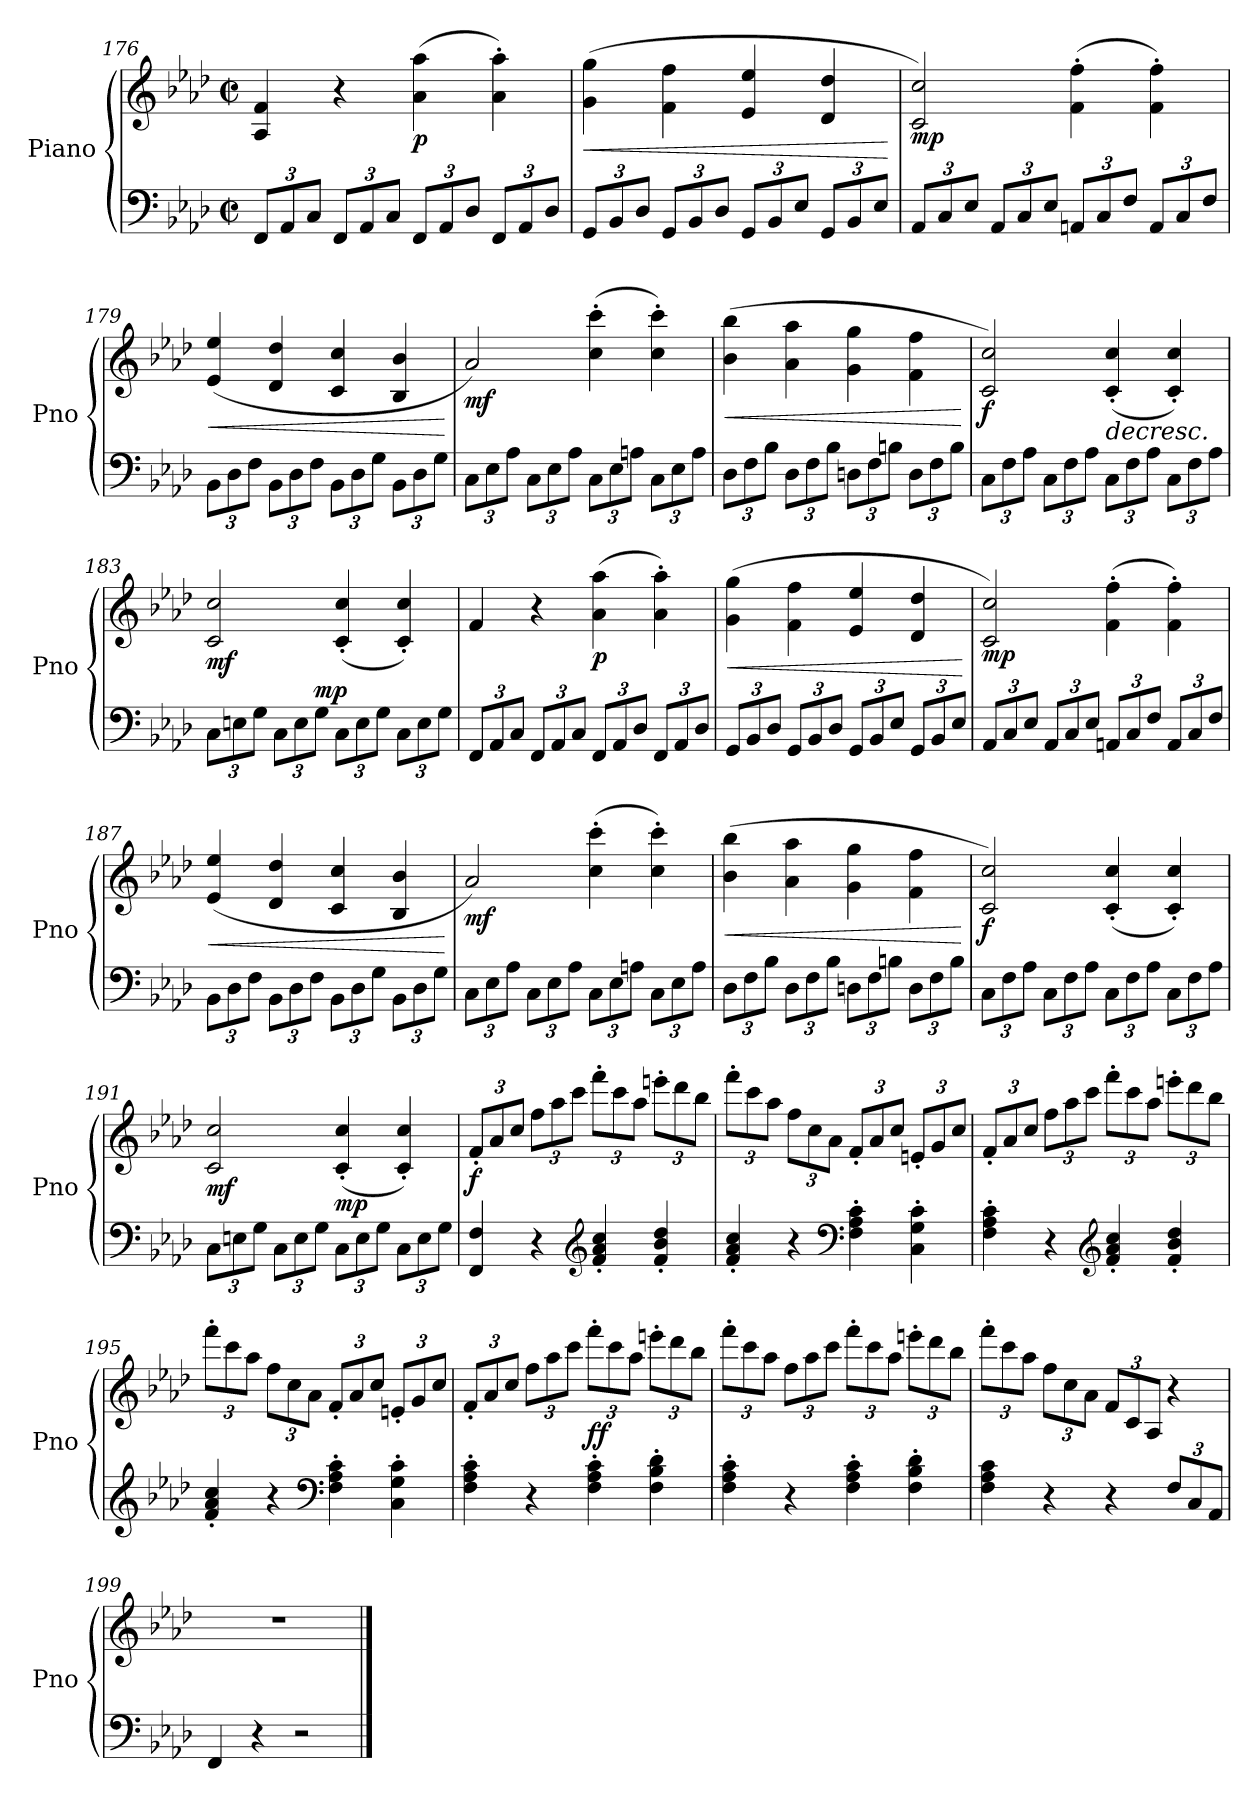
**kern	**kern	**dynam
*part1	*part1	*part1
*staff2	*staff1	*staff1/2
*I"Piano	*	*
*I'Pno	*	*
!!LO:PB:g=z
*clefF4	*clefG2	*
*k[b-e-a-d-]	*k[b-e-a-d-]	*
*A-:	*A-:	*
*M2/2	*M2/2	*
*met(c|)	*met(c|)	*
*Xbrackettup	*	*
=176	=176	=176
12FF/L	4A-/ 4f/	.
12AA-/	.	.
12C/J	.	.
12FF/L	4r	.
12AA-/	.	.
12C/J	.	.
!	!	!LO:DY:b
12FF/L	(4a-\ 4aa-\	p
12AA-/	.	.
12D-/J	.	.
12FF/L	4a-\' 4aa-\')	.
12AA-/	.	.
12D-/J	.	.
=177	=177	=177
!	!	!LO:HP:b
12GG/L	(4g\ 4gg\	<
12BB-/	.	.
12D-/J	.	.
12GG/L	4f\ 4ff\	.
12BB-/	.	.
12D-/J	.	.
12GG/L	4e-/ 4ee-/	.
12BB-/	.	.
12E-/J	.	.
12GG/L	4d-/ 4dd-/	.
12BB-/	.	.
12E-/J	.	.
.	.	[
=178	=178	=178
!	!	!LO:DY:b
12AA-/L	2c/ 2cc/)	mp
12C/	.	.
12E-/J	.	.
12AA-/L	.	.
12C/	.	.
12E-/J	.	.
12AAn/L	(4f\' 4ff\'	.
12C/	.	.
12F/J	.	.
12AA/L	4f\' 4ff\')	.
12C/	.	.
12F/J	.	.
!!LO:LB:g=z
=179	=179	=179
!	!	!LO:HP:b
12BB-\L	(4e-/ 4ee-/	<
12D-\	.	.
12F\J	.	.
12BB-\L	4d-/ 4dd-/	.
12D-\	.	.
12F\J	.	.
12BB-\L	4c/ 4cc/	.
12D-\	.	.
12G\J	.	.
12BB-\L	4B-/ 4b-/	.
12D-\	.	.
12G\J	.	.
.	.	[
=180	=180	=180
!	!	!LO:DY:b
12C\L	2a-/)	mf
12E-\	.	.
12A-\J	.	.
12C\L	.	.
12E-\	.	.
12A-\J	.	.
12C\L	(4cc\' 4ccc\'	.
12E-\	.	.
12An\J	.	.
12C\L	4cc\' 4ccc\')	.
12E-\	.	.
12A\J	.	.
=181	=181	=181
!	!	!LO:HP:b
12D-\L	(4b-\ 4bb-\	<
12F\	.	.
12B-\J	.	.
12D-\L	4a-\ 4aa-\	.
12F\	.	.
12B-\J	.	.
12Dn\L	4g\ 4gg\	.
12F\	.	.
12Bn\J	.	.
12D\L	4f\ 4ff\	.
12F\	.	.
12B\J	.	.
.	.	[
!!LO:LB:g=z
=182	=182	=182
!	!	!LO:DY:b
12C\L	2c/ 2cc/)	f
12F\	.	.
12A-\J	.	.
12C\L	.	.
12F\	.	.
12A-\J	.	.
!	!	!LO:HP:b
12C\L	(4c/' 4cc/'	>
12F\	.	.
12A-\J	.	.
12C\L	4c/' 4cc/')	.
12F\	.	.
12A-\J	.	.
=183	=183	=183
!	!	!LO:DY:b
12C\L	2c/ 2cc/	mf
12En\	.	.
12G\J	.	.
12C\L	.	.
12E\	.	.
!	!	!LO:DY:a=2
12G\J	.	mp
12C\L	(4c/' 4cc/'	.
12E\	.	.
12G\J	.	.
12C\L	4c/' 4cc/')	]
12E\	.	.
12G\J	.	.
=184	=184	=184
12FF/L	4f/	.
12AA-/	.	.
12C/J	.	.
12FF/L	4r	.
12AA-/	.	.
12C/J	.	.
!	!	!LO:DY:b
12FF/L	(4a-\ 4aa-\	p
12AA-/	.	.
12D-/J	.	.
12FF/L	4a-\' 4aa-\')	.
12AA-/	.	.
12D-/J	.	.
!!LO:LB:g=z
=185	=185	=185
!	!	!LO:HP:b
12GG/L	(4g\ 4gg\	<
12BB-/	.	.
12D-/J	.	.
12GG/L	4f\ 4ff\	.
12BB-/	.	.
12D-/J	.	.
12GG/L	4e-/ 4ee-/	.
12BB-/	.	.
12E-/J	.	.
12GG/L	4d-/ 4dd-/	.
12BB-/	.	.
12E-/J	.	.
.	.	[
=186	=186	=186
!	!	!LO:DY:b
12AA-/L	2c/ 2cc/)	mp
12C/	.	.
12E-/J	.	.
12AA-/L	.	.
12C/	.	.
12E-/J	.	.
12AAn/L	(4f\' 4ff\'	.
12C/	.	.
12F/J	.	.
12AA/L	4f\' 4ff\')	.
12C/	.	.
12F/J	.	.
=187	=187	=187
!	!	!LO:HP:b
12BB-\L	(4e-/ 4ee-/	<
12D-\	.	.
12F\J	.	.
12BB-\L	4d-/ 4dd-/	.
12D-\	.	.
12F\J	.	.
12BB-\L	4c/ 4cc/	.
12D-\	.	.
12G\J	.	.
12BB-\L	4B-/ 4b-/	.
12D-\	.	.
12G\J	.	.
.	.	[
!!LO:LB:g=z
=188	=188	=188
!	!	!LO:DY:b
12C\L	2a-/)	mf
12E-\	.	.
12A-\J	.	.
12C\L	.	.
12E-\	.	.
12A-\J	.	.
12C\L	(4cc\' 4ccc\'	.
12E-\	.	.
12An\J	.	.
12C\L	4cc\' 4ccc\')	.
12E-\	.	.
12A\J	.	.
=189	=189	=189
!	!	!LO:HP:b
12D-\L	(4b-\ 4bb-\	<
12F\	.	.
12B-\J	.	.
12D-\L	4a-\ 4aa-\	.
12F\	.	.
12B-\J	.	.
12Dn\L	4g\ 4gg\	.
12F\	.	.
12Bn\J	.	.
12D\L	4f\ 4ff\	.
12F\	.	.
12B\J	.	.
.	.	[
=190	=190	=190
!	!	!LO:DY:b
12C\L	2c/ 2cc/)	f
12F\	.	.
12A-\J	.	.
12C\L	.	.
12F\	.	.
12A-\J	.	.
12C\L	(4c/' 4cc/'	.
12F\	.	.
12A-\J	.	.
12C\L	4c/' 4cc/')	.
12F\	.	.
12A-\J	.	.
!!LO:LB:g=z
=191	=191	=191
!	!	!LO:DY:b
12C\L	2c/ 2cc/	mf
12En\	.	.
12G\J	.	.
12C\L	.	.
12E\	.	.
12G\J	.	.
!	!	!LO:DY:b
12C\L	(4c/' 4cc/'	mp
12E\	.	.
12G\J	.	.
12C\L	4c/' 4cc/')	.
12E\	.	.
12G\J	.	.
=192	=192	=192
*	*Xbrackettup	*
!	!	!LO:DY:b
4FF/ 4F/	12f'/L	f
.	12a-/	.
.	12cc/J	.
4r	12ff\L	.
.	12aa-\	.
.	12ccc\J	.
*clefG2	*	*
4f/' 4a-/' 4cc/'	12fff'\L	.
.	12ccc\	.
.	12aa-\J	.
4f/' 4b-/' 4dd-/'	12eeen'\L	.
.	12ddd-\	.
.	12bb-\J	.
=193	=193	=193
4f/' 4a-/' 4cc/'	12fff'\L	.
.	12ccc\	.
.	12aa-\J	.
4r	12ff\L	.
.	12cc\	.
.	12a-\J	.
*clefF4	*	*
4F\' 4A-\' 4c\'	12f'/L	.
.	12a-/	.
.	12cc/J	.
4C\' 4G\' 4c\'	12en'/L	.
.	12g/	.
.	12cc/J	.
!!LO:PB:g=z
=194	=194	=194
4F\' 4A-\' 4c\'	12f'/L	.
.	12a-/	.
.	12cc/J	.
4r	12ff\L	.
.	12aa-\	.
.	12ccc\J	.
*clefG2	*	*
4f/' 4a-/' 4cc/'	12fff'\L	.
.	12ccc\	.
.	12aa-\J	.
4f/' 4b-/' 4dd-/'	12eeen'\L	.
.	12ddd-\	.
.	12bb-\J	.
=195	=195	=195
4f/' 4a-/' 4cc/'	12fff'\L	.
.	12ccc\	.
.	12aa-\J	.
4r	12ff\L	.
.	12cc\	.
.	12a-\J	.
*clefF4	*	*
4F\' 4A-\' 4c\'	12f'/L	.
.	12a-/	.
.	12cc/J	.
4C\' 4G\' 4c\'	12en'/L	.
.	12g/	.
.	12cc/J	.
!!LO:PB:g=z
=196	=196	=196
4F\' 4A-\' 4c\'	12f'/L	.
.	12a-/	.
.	12cc/J	.
4r	12ff\L	.
.	12aa-\	.
.	12ccc\J	.
!	!	!LO:DY:b
4F\' 4A-\' 4c\'	12fff'\L	ff
.	12ccc\	.
.	12aa-\J	.
4F\' 4B-\' 4d-\'	12eeen'\L	.
.	12ddd-\	.
.	12bb-\J	.
!!LO:PB:g=z
=197	=197	=197
4F\' 4A-\' 4c\'	12fff'\L	.
.	12ccc\	.
.	12aa-\J	.
4r	12ff\L	.
.	12aa-\	.
.	12ccc\J	.
4F\' 4A-\' 4c\'	12fff'\L	.
.	12ccc\	.
.	12aa-\J	.
4F\' 4B-\' 4d-\'	12eeen'\L	.
.	12ddd-\	.
.	12bb-\J	.
=198	=198	=198
4F\ 4A-\ 4c\	12fff'\L	.
.	12ccc\	.
.	12aa-\J	.
4r	12ff\L	.
.	12cc\	.
.	12a-\J	.
4r	12f/L	.
.	12c/	.
.	12A-/J	.
12F/L	4r	.
12C/	.	.
12AA-/J	.	.
!!LO:PB:g=z
=199	=199	=199
4FF/	1r	.
4r	.	.
2r	.	.
==	==	==
*-	*-	*-
